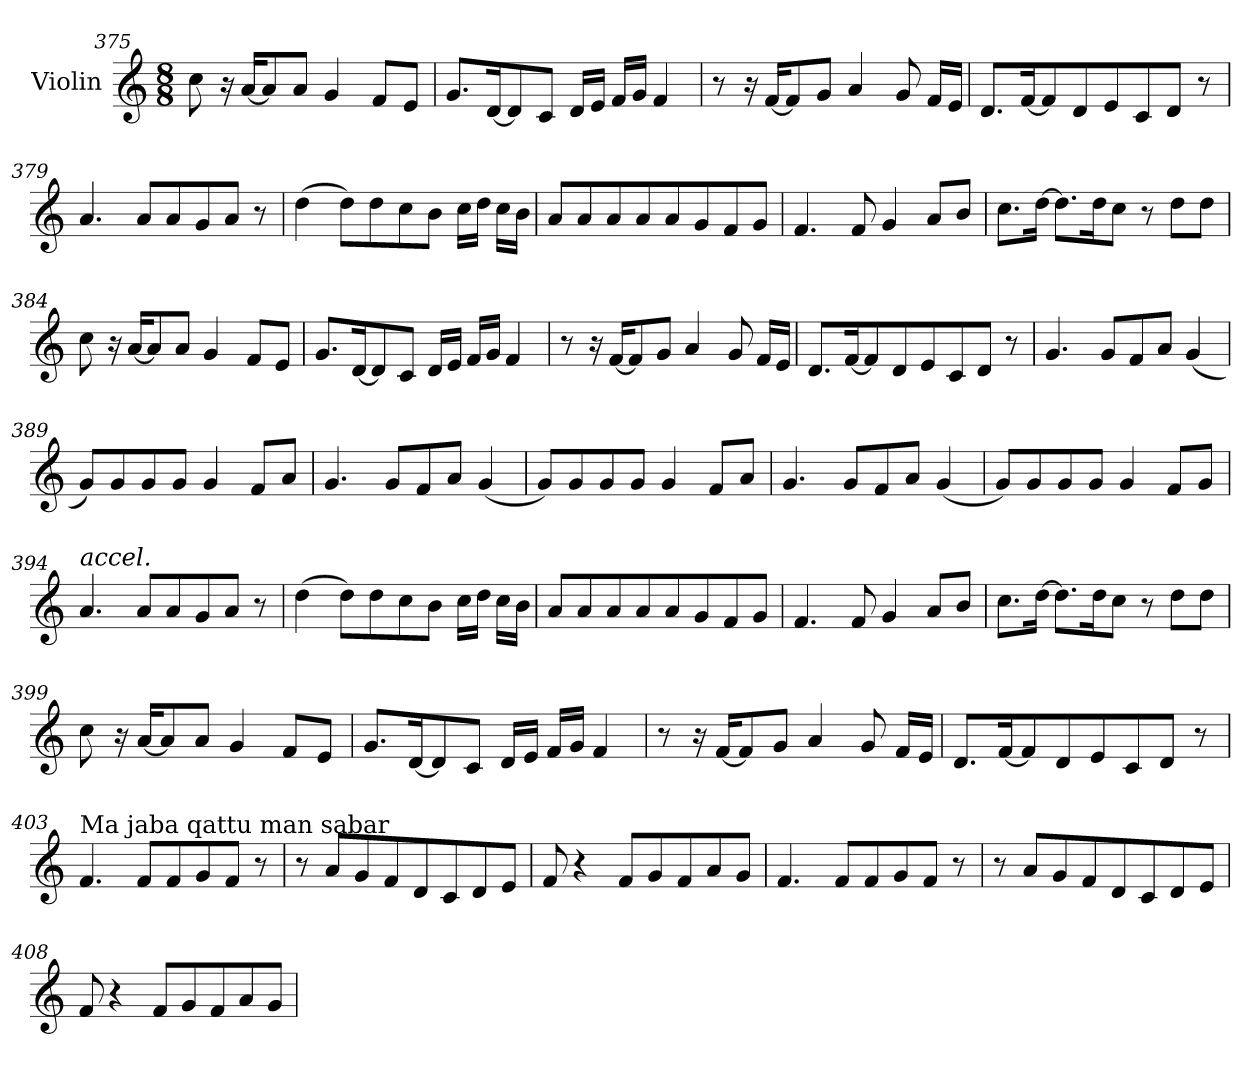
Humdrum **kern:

**kern
*part1
*staff1
*I"Violin
!!LO:LB:g=z
*clefG2
*k[]
*M8/8
=375
8cc\
16r
[16a/KL
8a/]
8a/J
4g/
8f/L
8e/J
=376
8.g/L
[16d/K
8d/]
8c/J
16d/LL
16e/JJ
16f/LL
16g/JJ
4f/
=377
8r
16r
[16f/KL
8f/]
8g/J
4a/
8g/
16f/LL
16e/JJ
!!LO:LB:g=z
=378
8.d/L
[16f/K
8f/]
8d/
8e/
8c/
8d/J
8r
=379
4.a/
8a/L
8a/
8g/
8a/J
8r
=380
(>4dd\
8dd\L)
8dd\
8cc\
8b\J
16cc\LL
16dd\JJ
16cc\LL
16b\JJ
=381
8a/L
8a/
8a/
8a/
8a/
8g/
8f/
8g/J
!!LO:LB:g=z
=382
4.f/
8f/
4g/
8a/L
8b/J
=383
8.cc\L
[16dd\Jk
8.dd\L]
16dd\K
8cc\J
8r
8dd\L
8dd\J
=384
8cc\
16r
[16a/KL
8a/]
8a/J
4g/
8f/L
8e/J
=385
8.g/L
[16d/K
8d/]
8c/J
16d/LL
16e/JJ
16f/LL
16g/JJ
4f/
!!LO:PB:g=z
=386
8r
16r
[16f/KL
8f/]
8g/J
4a/
8g/
16f/LL
16e/JJ
=387
8.d/L
[16f/K
8f/]
8d/
8e/
8c/
8d/J
8r
=388
4.g/
8g/L
8f/
8a/J
(<4g/
=389
8g/L)
8g/
8g/
8g/J
4g/
8f/L
8a/J
!!LO:LB:g=z
=390
4.g/
8g/L
8f/
8a/J
(<4g/
=391
8g/L)
8g/
8g/
8g/J
4g/
8f/L
8a/J
=392
4.g/
8g/L
8f/
8a/J
(<4g/
=393
8g/L)
8g/
8g/
8g/J
4g/
8f/L
8g/J
!!LO:LB:g=z
=394
!LO:TX:a:i:t=accel.
4.a/
8a/L
8a/
8g/
8a/J
8r
=395
(>4dd\
8dd\L)
8dd\
8cc\
8b\J
16cc\LL
16dd\JJ
16cc\LL
16b\JJ
=396
8a/L
8a/
8a/
8a/
8a/
8g/
8f/
8g/J
=397
4.f/
8f/
4g/
8a/L
8b/J
!!LO:LB:g=z
=398
8.cc\L
[16dd\Jk
8.dd\L]
16dd\K
8cc\J
8r
8dd\L
8dd\J
=399
8cc\
16r
[16a/KL
8a/]
8a/J
4g/
8f/L
8e/J
=400
8.g/L
[16d/K
8d/]
8c/J
16d/LL
16e/JJ
16f/LL
16g/JJ
4f/
=401
8r
16r
[16f/KL
8f/]
8g/J
4a/
8g/
16f/LL
16e/JJ
!!LO:LB:g=z
=402
*MM70
8.d/L
[16f/K
8f/]
8d/
8e/
8c/
8d/J
8r
=403
!LO:TX:a:t=Ma jaba qattu man sabar
4.f/
8f/L
8f/
8g/
8f/J
8r
=404
8r
8a/L
8g/
8f/
8d/
8c/
8d/
8e/J
=405
8f/
4r
8f/L
8g/
8f/
8a/
8g/J
!!LO:LB:g=z
=406
4.f/
8f/L
8f/
8g/
8f/J
8r
=407
8r
8a/L
8g/
8f/
8d/
8c/
8d/
8e/J
=408
8f/
4r
8f/L
8g/
8f/
8a/
8g/J
=
*-
